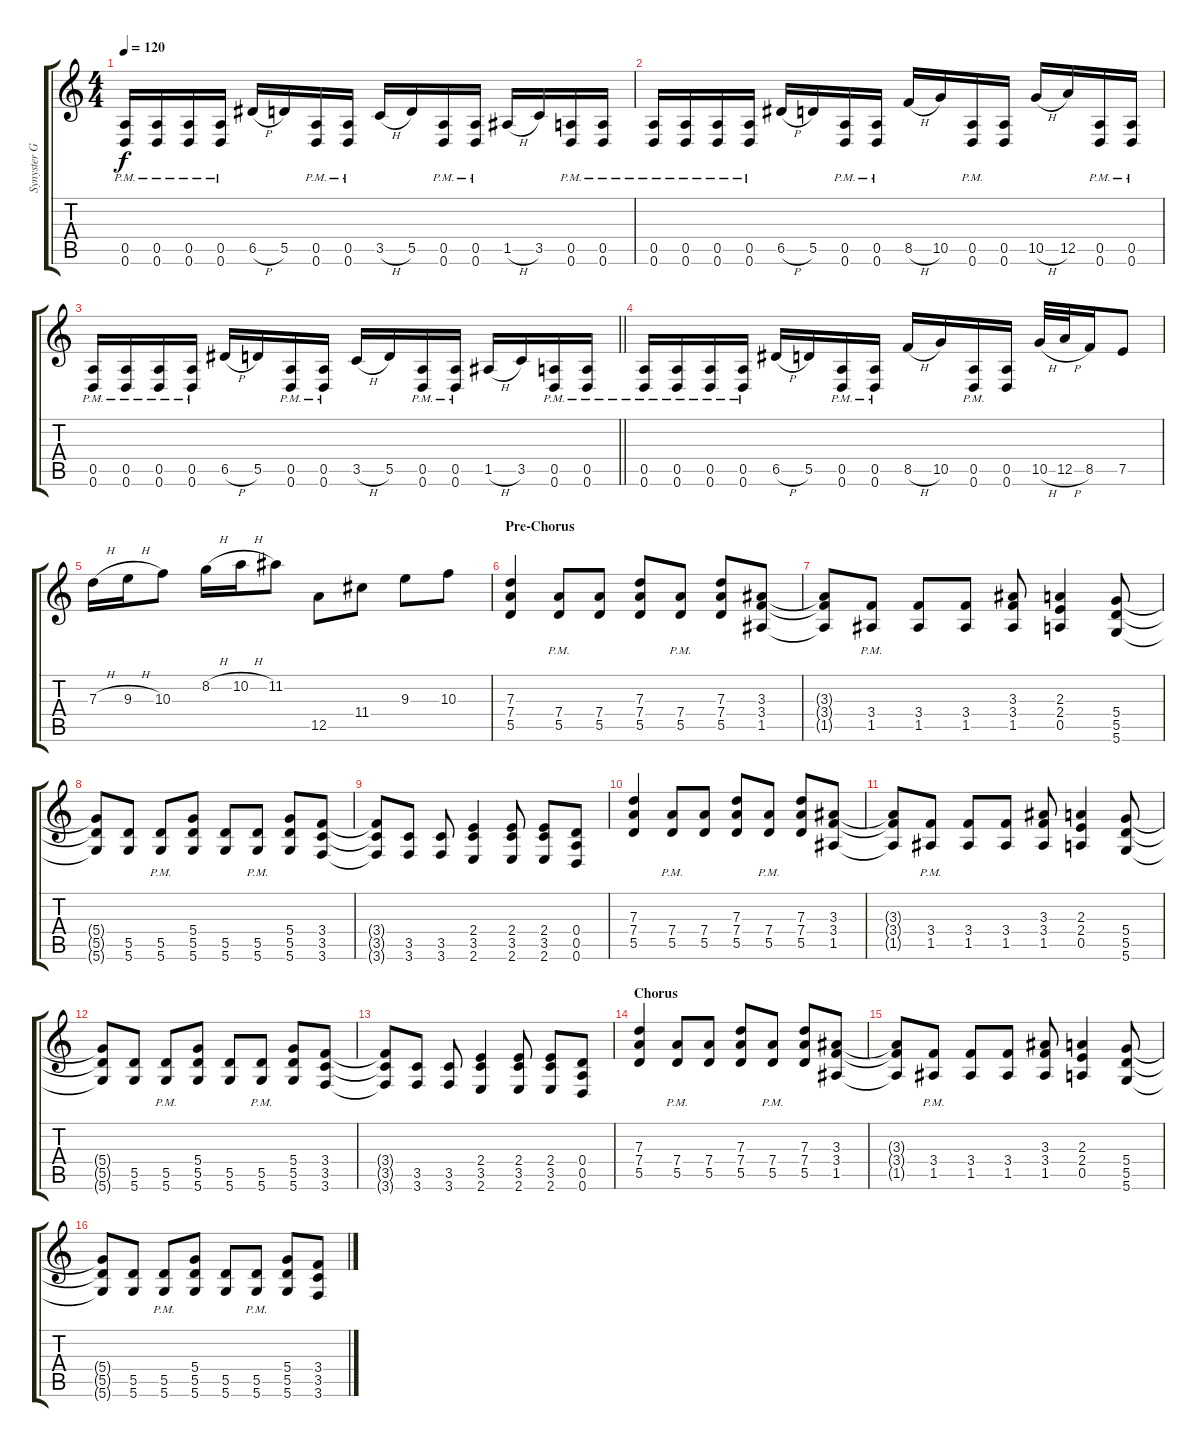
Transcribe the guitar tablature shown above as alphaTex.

\track ("Synyster Gates (Rhythm)" "Synyster G") {instrument distortionguitar}
\staff {score tabs}
\tuning (E4 B3 G3 D3 A2 D2) {hide}
\ts (4 4)
\tempo 120
\clef g2
\ks c
(0.5{pm} 0.6).16{dy f} (0.5{pm} 0.6).16 (0.5{pm} 0.6).16 (0.5{pm} 0.6).16 6.5{h}.16 5.5.16 (0.5{pm} 0.6).16 (0.5{pm} 0.6).16 3.5{h}.16 5.5.16 (0.5{pm} 0.6).16 (0.5{pm} 0.6).16 1.5{h}.16 3.5.16 (0.5{pm} 0.6).16 (0.5{pm} 0.6).16 |
(0.5{pm} 0.6).16 (0.5{pm} 0.6).16 (0.5{pm} 0.6).16 (0.5{pm} 0.6).16 6.5{h}.16 5.5.16 (0.5{pm} 0.6).16 (0.5{pm} 0.6).16 8.5{h}.16 10.5.16 (0.5{pm} 0.6).16 (0.5 0.6).16 10.5{h}.16 12.5.16 (0.5{pm} 0.6).16 (0.5{pm} 0.6).16 |
\barLineRight lightlight
(0.5{pm} 0.6).16 (0.5{pm} 0.6).16 (0.5{pm} 0.6).16 (0.5{pm} 0.6).16 6.5{h}.16 5.5.16 (0.5{pm} 0.6).16 (0.5{pm} 0.6).16 3.5{h}.16 5.5.16 (0.5{pm} 0.6).16 (0.5{pm} 0.6).16 1.5{h}.16 3.5.16 (0.5{pm} 0.6).16 (0.5{pm} 0.6).16 |
(0.5{pm} 0.6).16 (0.5{pm} 0.6).16 (0.5{pm} 0.6).16 (0.5{pm} 0.6).16 6.5{h}.16 5.5.16 (0.5{pm} 0.6).16 (0.5{pm} 0.6).16 8.5{h}.16 10.5.16 (0.5{pm} 0.6).16 (0.5 0.6).16 10.5{h}.32 12.5{h}.32 8.5.16 7.5.8 |
7.3{h}.16 9.3{h}.16 10.3.8 8.2{h}.16 10.2{h}.16 11.2.8 12.5.8 11.4.8 9.3.8 10.3.8 |
\section ("" "Pre-Chorus")
(7.3 7.4 5.5).4 (7.4{pm} 5.5{pm}).8 (7.4 5.5).8 (7.3 7.4 5.5).8 (7.4{pm} 5.5{pm}).8 (7.3 7.4 5.5).8 (3.3 3.4 1.5).8 |
(3.3{t} 3.4{t} 1.5{t}).8 (3.4{pm} 1.5{pm}).8 (3.4 1.5).8 (3.4 1.5).8 (3.3 3.4 1.5).8 (2.3 2.4 0.5).4 (5.4 5.5 5.6).8 |
(5.4{t} 5.5{t} 5.6{t}).8 (5.5 5.6).8 (5.5{pm} 5.6{pm}).8 (5.4 5.5 5.6).8 (5.5 5.6).8 (5.5{pm} 5.6{pm}).8 (5.4 5.5 5.6).8 (3.4 3.5 3.6).8 |
(3.4{t} 3.5{t} 3.6{t}).8 (3.5 3.6).8 (3.5 3.6).8 (2.4 3.5 2.6).4 (2.4 3.5 2.6).8 (2.4 3.5 2.6).8 (0.4 0.5 0.6).8 |
(7.3 7.4 5.5).4 (7.4{pm} 5.5{pm}).8 (7.4 5.5).8 (7.3 7.4 5.5).8 (7.4{pm} 5.5{pm}).8 (7.3 7.4 5.5).8 (3.3 3.4 1.5).8 |
(3.3{t} 3.4{t} 1.5{t}).8 (3.4{pm} 1.5{pm}).8 (3.4 1.5).8 (3.4 1.5).8 (3.3 3.4 1.5).8 (2.3 2.4 0.5).4 (5.4 5.5 5.6).8 |
(5.4{t} 5.5{t} 5.6{t}).8 (5.5 5.6).8 (5.5{pm} 5.6{pm}).8 (5.4 5.5 5.6).8 (5.5 5.6).8 (5.5{pm} 5.6{pm}).8 (5.4 5.5 5.6).8 (3.4 3.5 3.6).8 |
(3.4{t} 3.5{t} 3.6{t}).8 (3.5 3.6).8 (3.5 3.6).8 (2.4 3.5 2.6).4 (2.4 3.5 2.6).8 (2.4 3.5 2.6).8 (0.4 0.5 0.6).8 |
\section ("" "Chorus")
(7.3 7.4 5.5).4 (7.4{pm} 5.5{pm}).8 (7.4 5.5).8 (7.3 7.4 5.5).8 (7.4{pm} 5.5{pm}).8 (7.3 7.4 5.5).8 (3.3 3.4 1.5).8 |
(3.3{t} 3.4{t} 1.5{t}).8 (3.4{pm} 1.5{pm}).8 (3.4 1.5).8 (3.4 1.5).8 (3.3 3.4 1.5).8 (2.3 2.4 0.5).4 (5.4 5.5 5.6).8 |
(5.4{t} 5.5{t} 5.6{t}).8 (5.5 5.6).8 (5.5{pm} 5.6{pm}).8 (5.4 5.5 5.6).8 (5.5 5.6).8 (5.5{pm} 5.6{pm}).8 (5.4 5.5 5.6).8 (3.4 3.5 3.6).8
